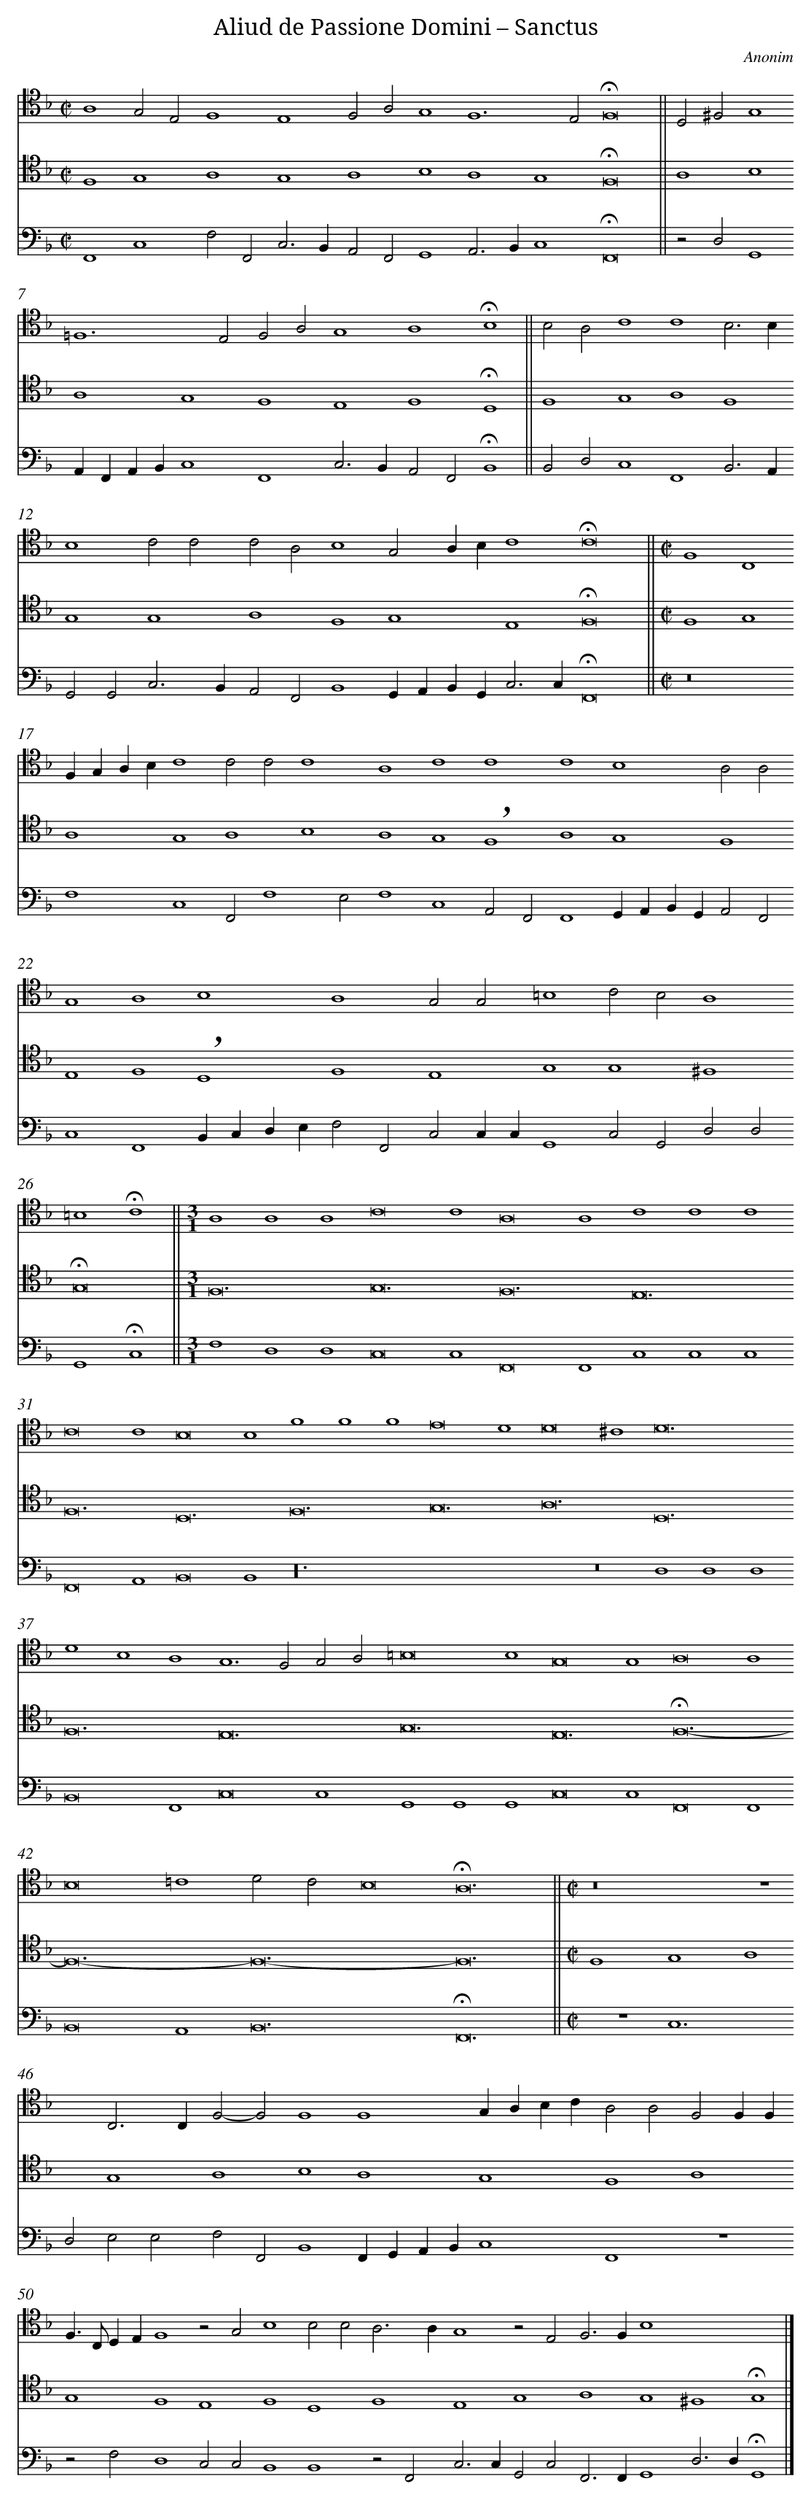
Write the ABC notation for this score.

X:1
T: Aliud de Passione Domini – Sanctus
C: Anonim
L: 1/4
M: C|
V: 1 clef=tenor
V: 2 clef=tenor
V: 3 clef=bass
K: F
[V:1] A,4G,2E,2 [|]
[V:2] F,4G,4 [|]
[V:3] F,,4C,4 [|]
[V:1] F,4E,4 [|]
[V:2] A,4G,4 [|]
[V:3] F,2F,,2C,3B,, [|]
[V:1] F,2A,2G,4 [|]
[V:2] A,4B,4 [|]
[V:3] A,,2F,,2G,,4 [|]
[V:1] F,6E,2 [|]
[V:2] A,4G,4 [|]
[V:3] A,,2>B,,2C,4 [|]
[V:1] !fermata!F,8 ||
[V:2] !fermata!F,8 ||
[V:3] !fermata!F,,8 ||
[V:1] D,2^F,2G,4 [|]
[V:2] A,4B,4 [|]
[V:3] z2D,2G,,4 [|]
[V:1] =F,6E,2 [|]
[V:2] A,4G,4 [|]
[V:3] A,,F,,A,,B,,C,4 [|]
[V:1] F,2A,2G,4 [|]
[V:2] F,4E,4 [|]
[V:3] F,,4C,3B,, [|]
[V:1] A,4!fermata!B,4 ||
[V:2] F,4!fermata!D,4 ||
[V:3] A,,2F,,2!fermata!B,,4 ||
[V:1] B,2A,2C4 [|]
[V:2] F,4G,4 [|]
[V:3] B,,2D,2C,4 [|]
[V:1] C4B,3B, [|]
[V:2] A,4F,4 [|]
[V:3] F,,4B,,3A,, [|]
[V:1] B,4C2C2 [|]
[V:2] G,4G,4 [|]
[V:3] G,,2G,,2C,3B,, [|]
[V:1] C2A,2B,4 [|]
[V:2] A,4F,4 [|]
[V:3] A,,2F,,2B,,4 [|]
[V:1] G,2A,B,C4 [|]
[V:2] G,4E,4 [|]
[V:3] G,,A,,B,,G,,2<C,2C, [|]
[V:1] !fermata!C8 ||
[V:2] !fermata!F,8 ||
[V:3] !fermata!F,,8 ||
[V:1] [M:C|]F,4C,4 [|]
[V:2] [M:C|]F,4G,4 [|]
[V:3] [M:C|]z8 [|]
[V:1] F,G,A,B,C4 [|]
[V:2] A,4G,4 [|]
[V:3] F,4C,4 [|]
[V:1] C2C2C4 [|]
[V:2] A,4B,4 [|]
[V:3] F,,2F,4E,2 [|]
[V:1] A,4C4 [|]
[V:2] A,4G,4 [|]
[V:3] F,4C,4 [|]
[V:1] C4C4 [|]
[V:2] !breath!F,4A,4 [|]
[V:3] A,,2F,,2F,,4 [|]
[V:1] B,4A,2A,2 [|]
[V:2] G,4F,4 [|]
[V:3] G,,A,,B,,G,,A,,2F,,2 [|]
[V:1] G,4A,4 [|]
[V:2] E,4F,4 [|]
[V:3] C,4F,,4 [|]
[V:1] B,4A,4 [|]
[V:2] !breath!D,4F,4 [|]
[V:3] B,,C,D,E,F,2F,,2 [|]
[V:1] G,2G,2=B,4 [|]
[V:2] E,4G,4 [|]
[V:3] C,2C,C,G,,4 [|]
[V:1] C2B,2A,4 [|]
[V:2] G,4^F,4 [|]
[V:3] C,2G,,2D,2D,2 [|]
[V:1] =B,4!fermata!C4 ||
[V:2] !fermata!G,8 ||
[V:3] G,,4!fermata!C,4 ||
[V:1] [M:3/1]A,4A,4A,4 [|]
[V:2] [M:3/1]F,12 [|]
[V:3] [M:3/1]F,4D,4D,4 [|]
[V:1] C8C4 [|]
[V:2] G,12 [|]
[V:3] C,8C,4 [|]
[V:1] A,8A,4 [|]
[V:2] F,12 [|]
[V:3] F,,8F,,4 [|]
[V:1] C4C4C4 [|]
[V:2] E,12 [|]
[V:3] C,4C,4C,4 [|]
[V:1] C8C4 [|]
[V:2] F,12 [|]
[V:3] F,,8A,,4 [|]
[V:1] B,8B,4 [|]
[V:2] D,12 [|]
[V:3] B,,8B,,4 [|]
[V:1] F4F4F4 [|]
[V:2] F,12 [|]
[V:3] z24 [|]
[V:1] E8D4 [|]
[V:2] G,12 [|]
[V:3]  [|]
[V:1] D8^C4 [|]
[V:2] A,12 [|]
[V:3] z12 [|]
[V:1] D12 [|]
[V:2] D,12 [|]
[V:3] D,4D,4D,4 [|]
[V:1] D4B,4A,4 [|]
[V:2] F,12 [|]
[V:3] B,,8F,,4 [|]
[V:1] G,4>F,4G,2A,2 [|]
[V:2] E,12 [|]
[V:3] C,8C,4 [|]
[V:1] =B,8B,4 [|]
[V:2] G,12 [|]
[V:3] G,,4G,,4G,,4 [|]
[V:1] G,8G,4 [|]
[V:2] E,12 [|]
[V:3] C,8C,4 [|]
[V:1] A,8A,4 [|]
[V:2] !fermata!F,12- [|]
[V:3] F,,8F,,4 [|]
[V:1] B,8=C4 [|]
[V:2] F,12- [|]
[V:3] B,,8A,,4 [|]
[V:1] D2C2B,8 [|]
[V:2] F,12- [|]
[V:3] B,,12 [|]
[V:1] !fermata!A,12 ||
[V:2] F,12 ||
[V:3] !fermata!F,,12 ||
[V:1] [M:C|]z8 [|]
[V:2] [M:C|]F,4G,4 [|]
[V:3] [M:C|]z4C,6 [|]
[V:1] z4C,3C, [|]
[V:2] A,4G,4 [|]
[V:3] D,2E,2E,2 [|]
[V:1] F,2-F,2F,4 [|]
[V:2] A,4B,4 [|]
[V:3] F,2F,,2B,,4 [|]
[V:1] F,4G,A,B,C [|]
[V:2] A,4G,4 [|]
[V:3] F,,G,,A,,B,,C,4 [|]
[V:1] A,2A,2F,2F,F, [|]
[V:2] F,4A,4 [|]
[V:3] F,,4z4 [|]
[V:1] F,>C,D,E,F,4 [|]
[V:2] G,4F,4 [|]
[V:3] z2F,2D,4 [|]
[V:1] z2G,2B,4 [|]
[V:2] E,4F,4 [|]
[V:3] C,2C,2B,,4 [|]
[V:1] B,2B,2A,3A, [|]
[V:2] D,4F,4 [|]
[V:3] B,,4z2F,,2 [|]
[V:1] G,4z2E,2 [|]
[V:2] E,4G,4 [|]
[V:3] C,2>C,2G,,2C,2 [|]
[V:1] F,2>F,2B,4 [|]
[V:2] A,4G,4 [|]
[V:3] F,,2>F,,2G,,4 [|]
[V:1] x8 |]
[V:2] ^F,4!fermata!G,4 |]
[V:3] D,2>D,2!fermata!G,,4 |]
